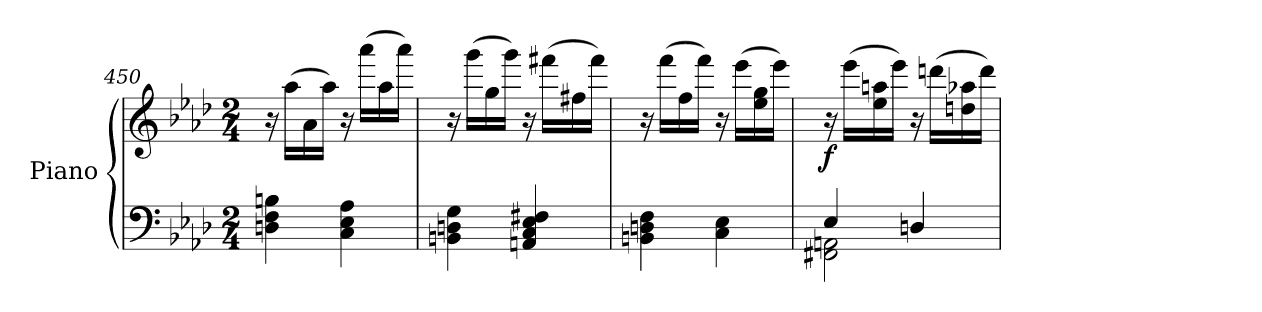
**kern	**kern	**dynam
*part1	*part1	*part1
*staff2	*staff1	*staff1/2
*I"Piano	*	*
*I'Pno.	*	*
*clefF4	*clefG2	*
*k[b-e-a-d-]	*k[b-e-a-d-]	*
*M2/4	*M2/4	*
=450	=450	=450
4Dn\ 4F\ 4Bn\	16r	.
.	(16aa-\LL	.
.	16a-\	.
.	16aa-\JJ)	.
4C\ 4E-\ 4A-\	16r	.
.	(16aaa-\LL	.
.	16aa-\	.
.	16aaa-\JJ)	.
!!LO:LB:g=z
=451	=451	=451
4BBn\ 4Dn\ 4G\	16r	.
.	(16ggg\LL	.
.	16gg\	.
.	16ggg\JJ)	.
4AAn/ 4C/ 4E-/ 4F#X/	16r	.
.	(16fff#X\LL	.
.	16ff#X\	.
.	16fff#\JJ)	.
=452	=452	=452
4BBn\ 4Dn\ 4F\	16r	.
.	(16fff\LL	.
.	16ff\	.
.	16fff\JJ)	.
4C\ 4E-\	16r	.
.	(16eee-\LL	.
.	16ee-\ 16gg\	.
.	16eee-\JJ)	.
=453	=453	=453
*^	*	*
!	!	!	!LO:DY:b
4E-/	2FF#X\ 2AAn\	16r	f
.	.	(16eee-\LL	.
.	.	16ee-\ 16aan\	.
.	.	16eee-\JJ)	.
4Dn/	.	16r	.
.	.	(16dddn\LL	.
.	.	16ddn\ 16aa-X\	.
.	.	16ddd\JJ)	.
*v	*v	*	*
=	=	=
*-	*-	*-
